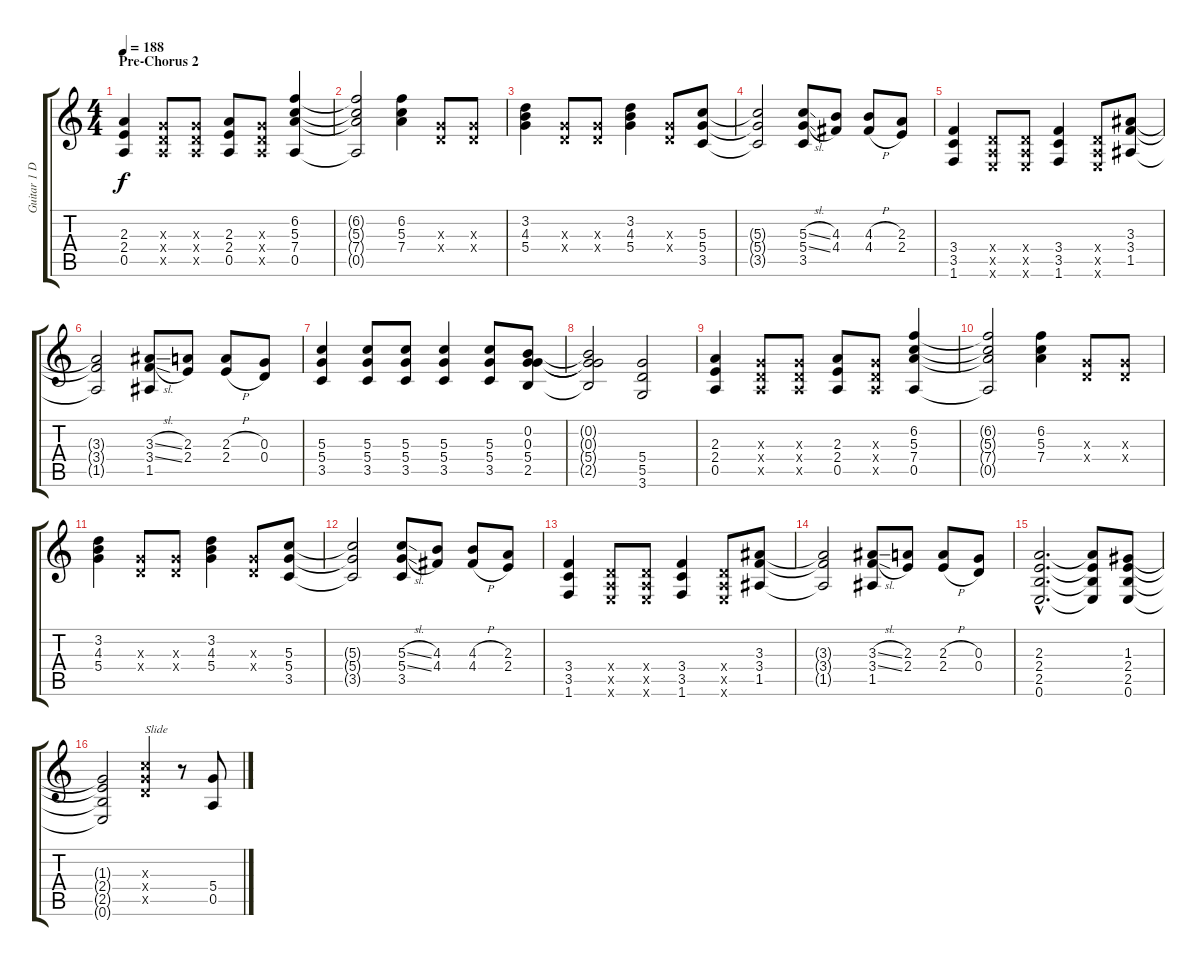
\track ("Guitar 1 Dave Murray" "Guitar 1 D") {instrument distortionguitar}
\staff {score tabs}
\tuning (E4 B3 G3 D3 A2 E2) {hide}
\ts (4 4)
\section ("" "Pre-Chorus 2")
\tempo 188
\clef g2
\ks c
(2.3 2.4 0.5).4{dy f} (0.3{x} 0.4{x} 0.5{x}).8 (0.3{x} 0.4{x} 0.5{x}).8 (2.3 2.4 0.5).8 (0.3{x} 0.4{x} 0.5{x}).8 (6.2 5.3 7.4 0.5).4 |
(6.2{t} 5.3{t} 7.4{t} 0.5{t}).2 (6.2 5.3 7.4).4 (0.3{x} 0.4{x}).8 (0.3{x} 0.4{x}).8 |
(3.2 4.3 5.4).4 (0.3{x} 0.4{x}).8 (0.3{x} 0.4{x}).8 (3.2 4.3 5.4).4 (0.3{x} 0.4{x}).8 (5.3 5.4 3.5).8 |
(5.3{t} 5.4{t} 3.5{t}).2 (5.3{sl} 5.4{sl} 3.5).8 (4.3 4.4).8 (4.3{h} 4.4{h}).8 (2.3 2.4).8 |
(3.4 3.5 1.6).4 (0.4{x} 0.5{x} 0.6{x}).8 (0.4{x} 0.5{x} 0.6{x}).8 (3.4 3.5 1.6).4 (0.4{x} 0.5{x} 0.6{x}).8 (3.3 3.4 1.5).8 |
(3.3{t} 3.4{t} 1.5{t}).2 (3.3{sl} 3.4{sl} 1.5).8 (2.3 2.4).8 (2.3{h} 2.4{h}).8 (0.3 0.4).8 |
(5.3 5.4 3.5).4 (5.3 5.4 3.5).8 (5.3 5.4 3.5).8 (5.3 5.4 3.5).4 (5.3 5.4 3.5).8 (0.2 0.3 5.4 2.5).8 |
(0.2{t} 0.3{t} 5.4{t} 2.5{t}).2 (5.4 5.5 3.6).2 |
(2.3 2.4 0.5).4 (0.3{x} 0.4{x} 0.5{x}).8 (0.3{x} 0.4{x} 0.5{x}).8 (2.3 2.4 0.5).8 (0.3{x} 0.4{x} 0.5{x}).8 (6.2 5.3 7.4 0.5).4 |
(6.2{t} 5.3{t} 7.4{t} 0.5{t}).2 (6.2 5.3 7.4).4 (0.3{x} 0.4{x}).8 (0.3{x} 0.4{x}).8 |
(3.2 4.3 5.4).4 (0.3{x} 0.4{x}).8 (0.3{x} 0.4{x}).8 (3.2 4.3 5.4).4 (0.3{x} 0.4{x}).8 (5.3 5.4 3.5).8 |
(5.3{t} 5.4{t} 3.5{t}).2 (5.3{sl} 5.4{sl} 3.5).8 (4.3 4.4).8 (4.3{h} 4.4{h}).8 (2.3 2.4).8 |
(3.4 3.5 1.6).4 (0.4{x} 0.5{x} 0.6{x}).8 (0.4{x} 0.5{x} 0.6{x}).8 (3.4 3.5 1.6).4 (0.4{x} 0.5{x} 0.6{x}).8 (3.3 3.4 1.5).8 |
(3.3{t} 3.4{t} 1.5{t}).2 (3.3{sl} 3.4{sl} 1.5).8 (2.3 2.4).8 (2.3{h} 2.4{h}).8 (0.3 0.4).8 |
(2.3{hac} 2.4{hac} 2.5{hac} 0.6{hac}).2{d} (2.3{t} 2.4{t} 2.5{t} 0.6{t}).8 (1.3 2.4 2.5 0.6).8 |
(1.3{t} 2.4{t} 2.5{t} 0.6{t}).2 (5.3{x} 5.4{x} 5.5{x}).4{txt "Slide"} r.8 (5.4 0.5).8
